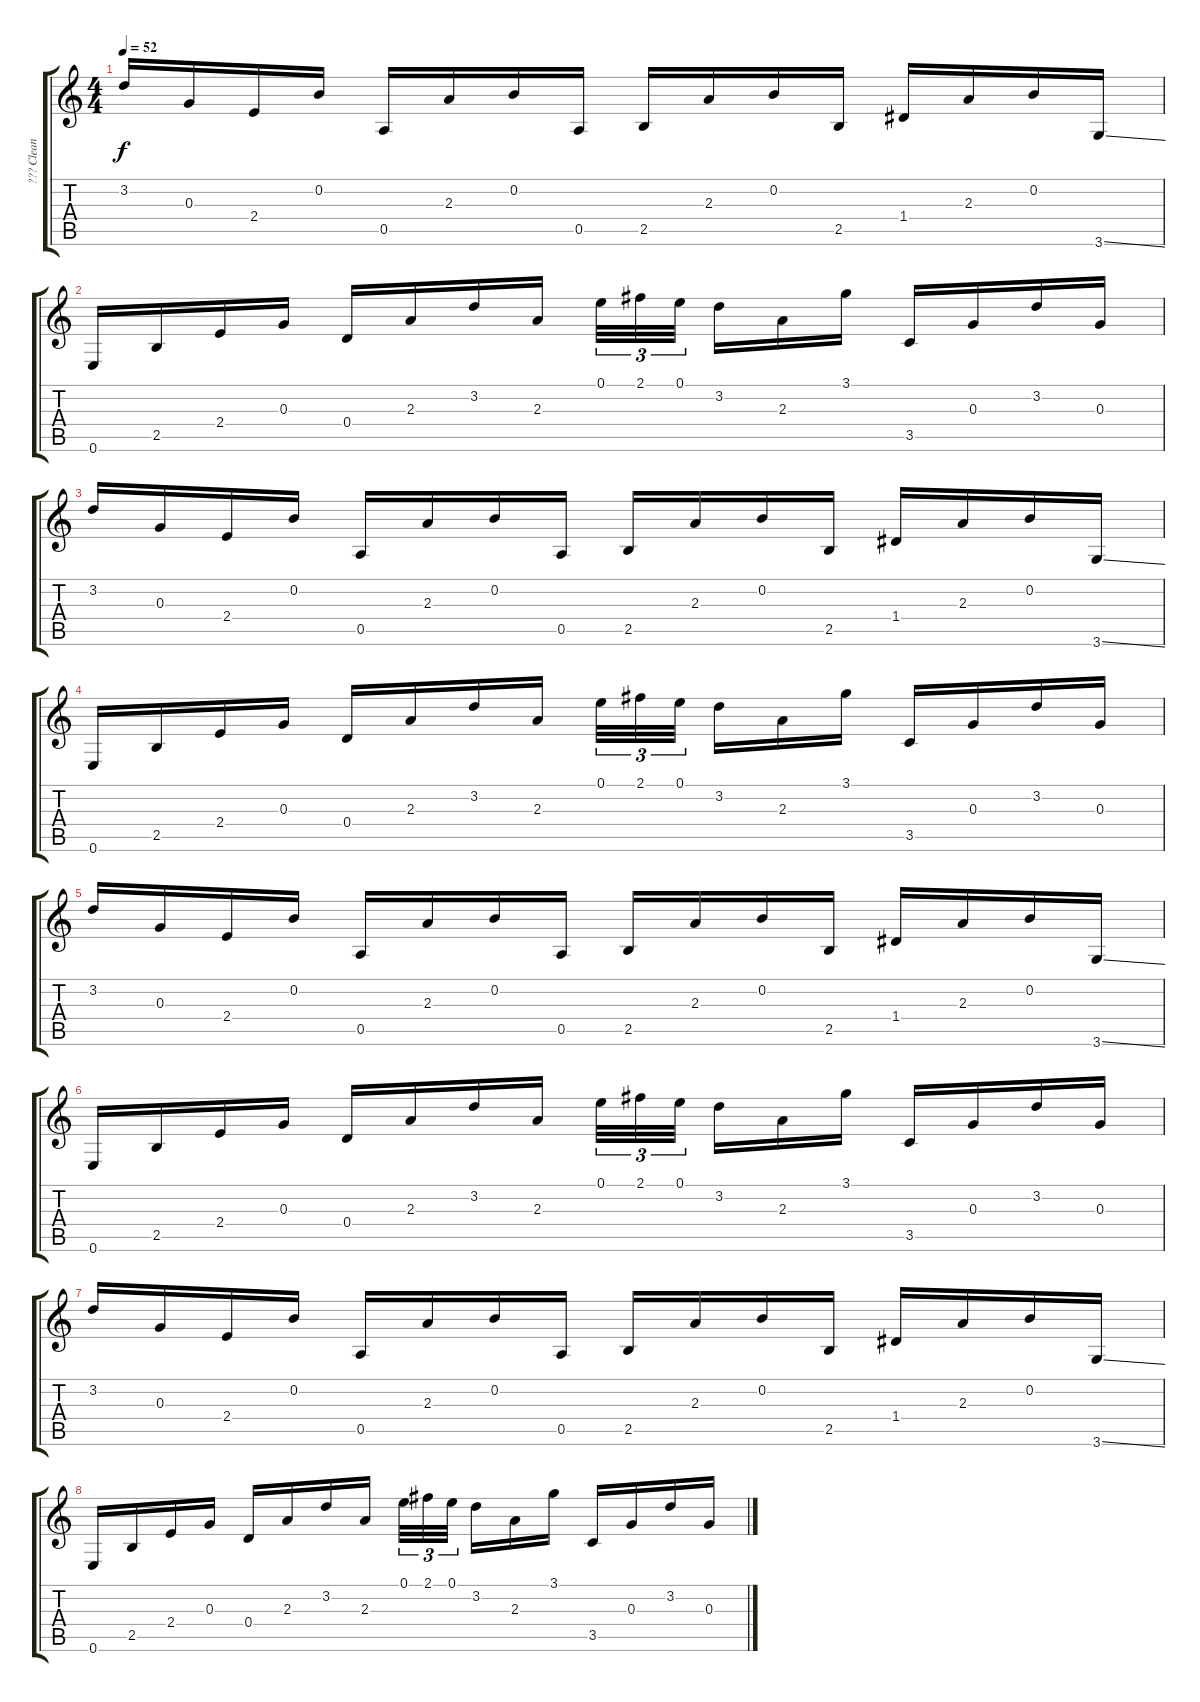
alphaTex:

\track ("??? Clean Guitar" "??? Clean ") {instrument electricguitarclean}
\staff {score tabs}
\tuning (E4 B3 G3 D3 A2 E2) {hide}
\ts (4 4)
\tempo 52
\clef g2
\ks c
3.2.16{dy f} 0.3.16 2.4.16 0.2.16 0.5.16 2.3.16 0.2.16 0.5.16 2.5.16 2.3.16 0.2.16 2.5.16 1.4.16 2.3.16 0.2.16 3.6{ss}.16 |
0.6.16 2.5.16 2.4.16 0.3.16 0.4.16 2.3.16 3.2.16 2.3.16 0.1.32{tu (3 2)} 2.1.32{tu (3 2)} 0.1.32{tu (3 2)} 3.2.16 2.3.16 3.1.16 3.5.16 0.3.16 3.2.16 0.3.16 |
3.2.16 0.3.16 2.4.16 0.2.16 0.5.16 2.3.16 0.2.16 0.5.16 2.5.16 2.3.16 0.2.16 2.5.16 1.4.16 2.3.16 0.2.16 3.6{ss}.16 |
0.6.16 2.5.16 2.4.16 0.3.16 0.4.16 2.3.16 3.2.16 2.3.16 0.1.32{tu (3 2)} 2.1.32{tu (3 2)} 0.1.32{tu (3 2)} 3.2.16 2.3.16 3.1.16 3.5.16 0.3.16 3.2.16 0.3.16 |
3.2.16 0.3.16 2.4.16 0.2.16 0.5.16 2.3.16 0.2.16 0.5.16 2.5.16 2.3.16 0.2.16 2.5.16 1.4.16 2.3.16 0.2.16 3.6{ss}.16 |
0.6.16 2.5.16 2.4.16 0.3.16 0.4.16 2.3.16 3.2.16 2.3.16 0.1.32{tu (3 2)} 2.1.32{tu (3 2)} 0.1.32{tu (3 2)} 3.2.16 2.3.16 3.1.16 3.5.16 0.3.16 3.2.16 0.3.16 |
3.2.16 0.3.16 2.4.16 0.2.16 0.5.16 2.3.16 0.2.16 0.5.16 2.5.16 2.3.16 0.2.16 2.5.16 1.4.16 2.3.16 0.2.16 3.6{ss}.16 |
0.6.16 2.5.16 2.4.16 0.3.16 0.4.16 2.3.16 3.2.16 2.3.16 0.1.32{tu (3 2)} 2.1.32{tu (3 2)} 0.1.32{tu (3 2)} 3.2.16 2.3.16 3.1.16 3.5.16 0.3.16 3.2.16 0.3.16
